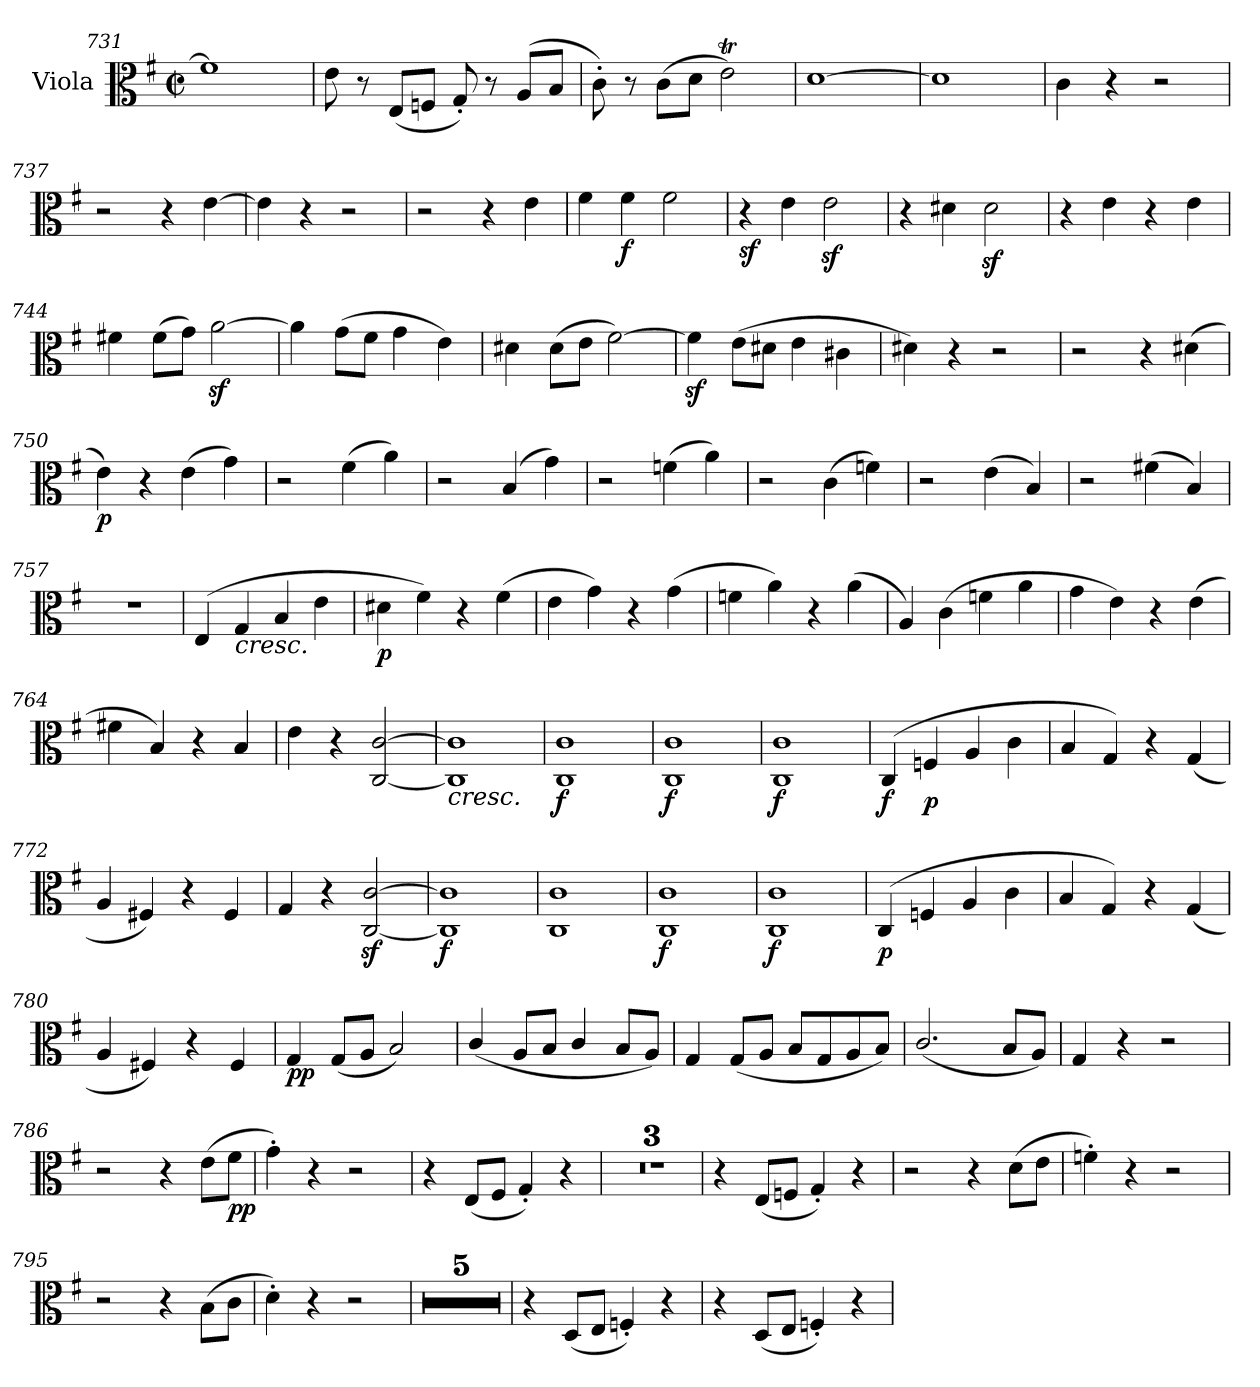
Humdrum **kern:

**kern	**dynam
*part1	*part1
*staff1	*staff1
*I"Viola	*
*I'Vla	*
*clefC3	*
*k[f#]	*
*e:	*
*M2/2	*
*met(c|)	*
=731	=731
1f]	.
!!LO:LB:g=z
=732	=732
8e\	.
8r	.
(8E/L	.
8Fn/J	.
8G'/)	.
8r	.
(<8A/L	.
8B/J	.
=733	=733
8c'\)	.
8r	.
(8c\L	.
8d\J	.
2eT\)	.
=734	=734
[1d	.
=735	=735
1d]	.
=736	=736
4c\	.
4r	.
2r	.
=737	=737
2r	.
4r	.
[4e\	.
=738	=738
4e\]	.
4r	.
2r	.
=739	=739
2r	.
4r	.
4e\	.
=740	=740
4f#\	.
!	!LO:DY:b
4f#\	f
2f#\	.
=741	=741
!	!LO:DY:b
4r	sf
4e\	.
2ez<\	.
!!LO:LB:g=z
=742	=742
4r	.
4d#X\	.
2d#z<\	.
=743	=743
4r	.
4e\	.
4r	.
4e\	.
=744	=744
4f#X\	.
(8f#\L	.
8g\J)	.
[2az<\	.
=745	=745
4a\]	.
(8g\L	.
8f#\J	.
4g\	.
4e\)	.
=746	=746
4d#X\	.
(8d#\L	.
8e\J	.
[2f#\)	.
=747	=747
4f#z<\]	.
(8e\L	.
8d#X\J	.
4e\	.
4c#X\	.
=748	=748
4d#X\)	.
4r	.
2r	.
=749	=749
2r	.
4r	.
(4d#X\	.
=750	=750
!	!LO:DY:b
4e\)	p
4r	.
(4e\	.
4g\)	.
!!LO:LB:g=z
=751	=751
2r	.
(4f#\	.
4a\)	.
=752	=752
2r	.
(4B/	.
4g\)	.
=753	=753
2r	.
(4fn\	.
4a\)	.
=754	=754
2r	.
(4c\	.
4fn\)	.
=755	=755
2r	.
(4e\	.
4B/)	.
=756	=756
2r	.
(4f#X\	.
4B/)	.
=757	=757
1r	.
=758	=758
(4E/	.
!LO:TX:b:i:t=cresc.	!
4G/	.
4B/	.
4e\	.
=759	=759
!	!LO:DY:b
4d#X\	p
4f#\)	.
4r	.
(4f#\	.
=760	=760
4e\	.
4g\)	.
4r	.
(4g\	.
=761	=761
4fn\	.
4a\)	.
4r	.
(4a\	.
!!LO:LB:g=z
=762	=762
4A/)	.
(4c\	.
4fn\	.
4a\	.
=763	=763
4g\	.
4e\)	.
4r	.
(4e\	.
=764	=764
4f#X\	.
4B/)	.
4r	.
4B/	.
=765	=765
4e\	.
4r	.
[2C/ [2c/	.
=766	=766
!LO:TX:b:i:t=cresc.	!
1C] 1c]	.
=767	=767
!	!LO:DY:b
1C 1c	f
=768	=768
!	!LO:DY:b
1C 1c	f
=769	=769
!	!LO:DY:b
1C 1c	f
=770	=770
!	!LO:DY:b
(<4C/	f
!	!LO:DY:b
4Fn/	p
4A/	.
4c\	.
=771	=771
4B/	.
4G/)	.
4r	.
(4G/	.
=772	=772
4A/	.
4F#X/)	.
4r	.
4F#/	.
!!LO:LB:g=z
=773	=773
4G/	.
4r	.
[2Cz</ [2cz</	.
=774	=774
!	!LO:DY:b
1C] 1c]	f
=775	=775
1C 1c	.
=776	=776
!	!LO:DY:b
1C 1c	f
=777	=777
!	!LO:DY:b
1C 1c	f
=778	=778
!	!LO:DY:b
(<4C/	p
4Fn/	.
4A/	.
4c\	.
=779	=779
4B/	.
4G/)	.
4r	.
(4G/	.
=780	=780
4A/	.
4F#X/)	.
4r	.
4F#/	.
=781	=781
!	!LO:DY:b
4G/	pp
(8G/L	.
8A/J	.
2B/)	.
=782	=782
(<4c/	.
8A/L	.
8B/J	.
4c/	.
8B/L	.
8A/J)	.
!!LO:LB:g=z
=783	=783
4G/	.
(8G/L	.
8A/J	.
8B/L	.
8G/	.
8A/	.
8B/J)	.
=784	=784
(<2.c/	.
8B/L	.
8A/J)	.
=785	=785
4G/	.
4r	.
2r	.
=786	=786
2r	.
4r	.
(8e\L	.
!	!LO:DY:b
8f#\J	pp
=787	=787
4g'\)	.
4r	.
2r	.
=788	=788
4r	.
(8E/L	.
8F#/J	.
4G'/)	.
4r	.
=789	=789
1r	.
=790	=790
1r	.
=791	=791
1r	.
=792	=792
4r	.
(8E/L	.
8Fn/J	.
4G'/)	.
4r	.
=793	=793
2r	.
4r	.
(8d\L	.
8e\J	.
!!LO:LB:g=z
=794	=794
4fn'\)	.
4r	.
2r	.
=795	=795
2r	.
4r	.
(>8B\L	.
8c\J	.
=796	=796
4d'\)	.
4r	.
2r	.
=797	=797
1r	.
=798	=798
1r	.
=799	=799
1r	.
=800	=800
1r	.
=801	=801
1r	.
=802	=802
4r	.
(8D/L	.
8E/J	.
4Fn'/)	.
4r	.
=803	=803
4r	.
(8D/L	.
8E/J	.
4Fn'/)	.
4r	.
=	=
*-	*-
